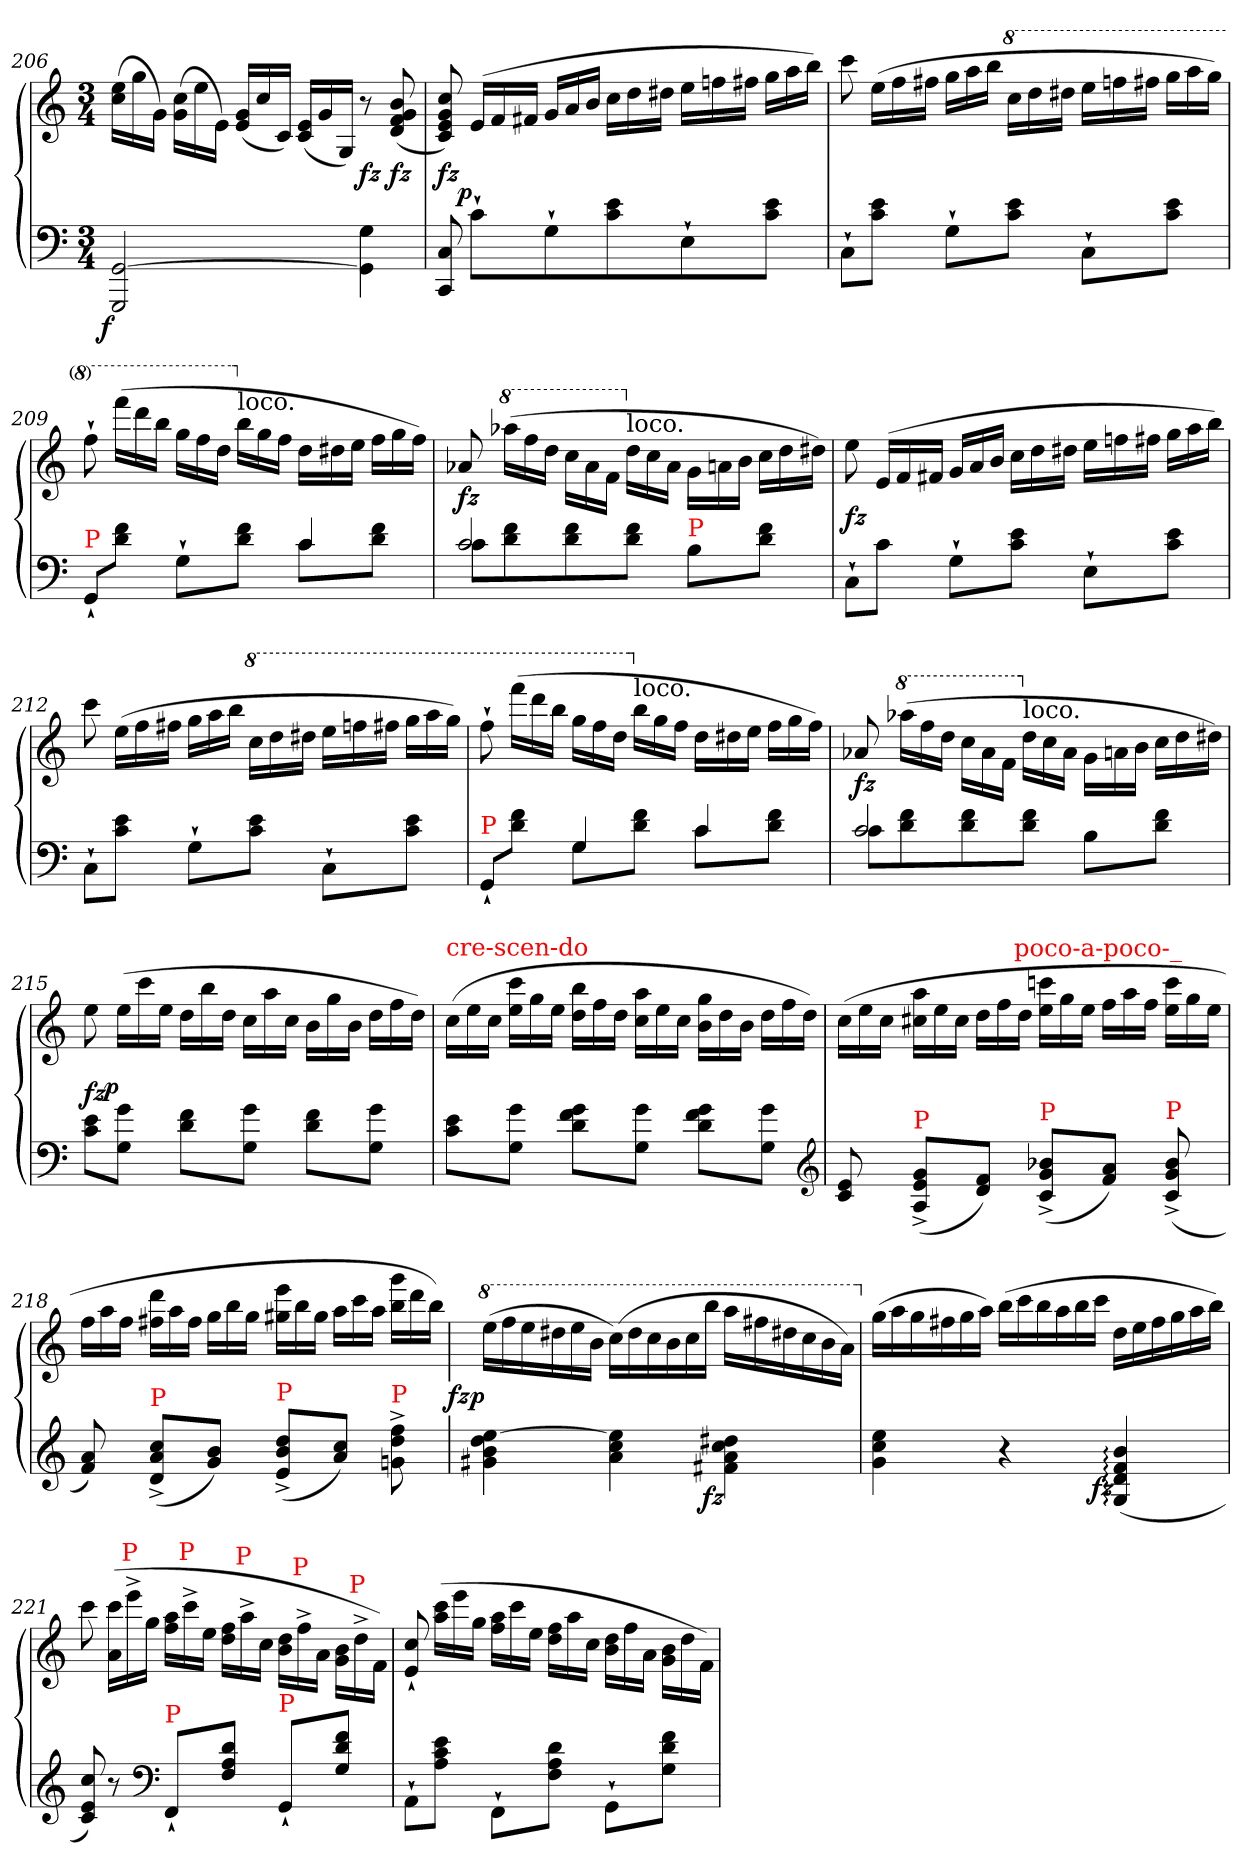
**kern	**kern	**dynam
*part1	*part1	*part1
*staff2	*staff1	*staff1/2
*clefF4	*clefG2	*
*k[]	*k[]	*
*C:	*C:	*
*M3/4	*M3/4	*
*	*Xtuplet	*
=206	=206	=206
!	!	!LO:DY:b=2:rj
[2GG 2GGG	(>24ee 24ccLL	f
.	24gg	.
.	24gJJ)	.
.	(>24cc\ 24g\LL	.
.	24ee	.
.	24eJJ)	.
.	(>24g 24eLL	.
.	24cc	.
.	24cJJ)	.
.	(>24e 24cLL	.
.	24g	.
.	24G/JJ)	.
4G\ 4GG]\	8r	fz
.	(>8b 8g 8f 8d	fz
=207	=207	=207
8C 8CC	8cc 8g 8e 8c)	fz
!	!	!LO:DY:rj
8c`>L	(>24eLL	p
.	24f	.
.	24f#XJJ	.
8G`>	24gLL	.
.	24a	.
.	24bJJ	.
8e 8c	24ccLL	.
.	24dd	.
.	24dd#XJJ	.
8E`>	24eeLL	.
.	24ffn	.
.	24ff#XJJ	.
8e 8cJ	24ggLL	.
.	24aa	.
.	24bbJJ)	.
=208	=208	=208
8C`L	8ccc	.
8e 8cJ	(>24eeLL	.
.	24ff	.
.	24ff#XJJ	.
8G`L	24ggLL	.
.	24aa	.
.	24bbJJ	.
*	*8va	*
8e 8cJ	24cccLL	.
.	24ddd	.
.	24ddd#XJJ	.
8C`L	24eeeLL	.
.	24fffn	.
.	24fff#XJJ	.
8e 8cJ	24gggLL	.
.	24aaa	.
.	24gggJJ)	.
=209	=209	=209
*^	*	*
!LO:TX:a:color=red:t=P	!	!	!
8GG`>/L	4ryy	8fff`>	.
8f\ 8d\J	.	(>24ffffLL	.
.	.	24dddd	.
.	.	24bbbJJ	.
8G`L	4ryy	24gggLL	.
.	.	24fff	.
.	.	24dddJJ	.
*	*	*X8va	*
!	!	!LO:TX:a:t=loco.	!
8f 8dJ	.	24bbLL	.
.	.	24gg	.
.	.	24ffJJ	.
4c	8cL	24ddLL	.
.	.	24dd#X	.
.	.	24eeJJ	.
.	8f 8dJ	24ffLL	.
.	.	24gg	.
.	.	24ffJJ)	.
=210	=210	=210	=210
2c	8cL	8a-X	fz
*	*	*8va	*
.	8f 8d	(>24aaa-XLL	.
.	.	24fff	.
.	.	24dddJJ	.
.	8f 8d	24ccc\LL	.
.	.	24aa-	.
.	.	24ffJJ	.
*	*	*X8va	*
!	!	!LO:TX:a:t=loco.	!
.	8f 8dJ	24ddLL	.
.	.	24cc	.
.	.	24a-JJ	.
!LO:TX:a:color=red:t=P	!	!	!
8B\L	4ryy	24g\LL	.
.	.	24an	.
.	.	24bJJ	.
8f 8dJ	.	24ccLL	.
.	.	24dd	.
.	.	24dd#XJJ)	.
*v	*v	*	*
=211	=211	=211
8C`L	8ee	fz
8cJ	(>24eLL	.
.	24f	.
.	24f#XJJ	.
8G`L	24gLL	.
.	24a	.
.	24bJJ	.
8e 8cJ	24ccLL	.
.	24dd	.
.	24dd#XJJ	.
8E`L	24eeLL	.
.	24ffn	.
.	24ff#XJJ	.
8e 8cJ	24ggLL	.
.	24aa	.
.	24bbJJ)	.
=212	=212	=212
8C`L	8ccc	.
8e 8cJ	(>24eeLL	.
.	24ff	.
.	24ff#XJJ	.
8G`L	24ggLL	.
.	24aa	.
.	24bbJJ	.
*	*8va	*
8e 8cJ	24cccLL	.
.	24ddd	.
.	24ddd#XJJ	.
8C`L	24eeeLL	.
.	24fffn	.
.	24fff#XJJ	.
8e 8cJ	24gggLL	.
.	24aaa	.
.	24gggJJ)	.
=213	=213	=213
*^	*	*
!LO:TX:a:color=red:t=P	!	!	!
8GG`>/L	4ryy	8fff`>	.
8f\ 8d\J	.	(>24ffffLL	.
.	.	24dddd	.
.	.	24bbbJJ	.
4G	8GL	24gggLL	.
.	.	24fff	.
.	.	24dddJJ	.
*	*	*X8va	*
!	!	!LO:TX:a:t=loco.	!
.	8f 8dJ	24bbLL	.
.	.	24gg	.
.	.	24ffJJ	.
4c	8cL	24ddLL	.
.	.	24dd#X	.
.	.	24eeJJ	.
.	8f 8dJ	24ffLL	.
.	.	24gg	.
.	.	24ffJJ)	.
=214	=214	=214	=214
2c	8cL	8a-X	fz
*	*	*8va	*
.	8f 8d	(>24aaa-XLL	.
.	.	24fff	.
.	.	24dddJJ	.
.	8f 8d	24ccc\LL	.
.	.	24aa-	.
.	.	24ffJJ	.
*	*	*X8va	*
!	!	!LO:TX:a:t=loco.	!
.	8f 8dJ	24ddLL	.
.	.	24cc	.
.	.	24a-JJ	.
8B\L	4ryy	24g\LL	.
.	.	24an	.
.	.	24bJJ	.
8f 8dJ	.	24ccLL	.
.	.	24dd	.
.	.	24dd#XJJ)	.
*v	*v	*	*
=215	=215	=215
8e 8cL	8ee	fz
!	!	!LO:DY:rj
8g 8GJ	(>24eeLL	p
.	24ccc	.
.	24eeJJ	.
8f 8dL	24ddLL	.
.	24bb	.
.	24ddJJ	.
8g 8GJ	24ccLL	.
.	24aa	.
.	24ccJJ	.
8f 8dL	24bLL	.
.	24gg	.
.	24bJJ	.
8g 8GJ	24ddLL	.
.	24ff	.
.	24ddJJ)	.
=216	=216	=216
!	!LO:TX:a:color=red:t=cre-scen-do	!
8e 8cL	(>24ccLL	.
.	24ee	.
.	24ccJJ	.
8g 8GJ	24ccc 24eeLL	.
.	24gg	.
.	24eeJJ	.
8g 8f 8dL	24bb 24ddLL	.
.	24ff	.
.	24ddJJ	.
8g 8GJ	24aa 24ccLL	.
.	24ee	.
.	24ccJJ	.
8g 8f 8dL	24gg 24bLL	.
.	24dd	.
.	24bJJ	.
8g 8GJ	24ddLL	.
.	24ff	.
.	24ddJJ)	.
*clefG2	*	*
=217	=217	=217
8e 8c	(>24ccLL	.
.	24ee	.
.	24ccJJ	.
!LO:TX:a:color=red:t=P	!	!
(<8g^< 8e^< 8A^<L	24aa 24cc#XLL	.
.	24ee	.
.	24cc#JJ	.
8f 8dJ)	24ddLL	.
.	24ff	.
!	!LO:TX:a:color=red:t=poco-a-poco-_	!
.	24ddJJ	.
!LO:TX:a:color=red:t=P	!	!
(<8b-X^< 8g^< 8c^<L	24cccn 24eeLL	.
.	24gg	.
.	24eeJJ	.
8a 8fJ)	24ffLL	.
.	24aa	.
.	24ffJJ	.
!LO:TX:a:color=red:t=P	!	!
(<8b-^< 8g^< 8c^<	24ccc 24eeLL	.
.	24gg	.
.	24eeJJ	.
=218	=218	=218
8a 8f)	24ffLL	.
.	24aa	.
.	24ffJJ	.
!LO:TX:a:color=red:t=P	!	!
(<8cc^< 8a^< 8d^<L	24ddd 24ff#XLL	.
.	24aa	.
.	24ff#JJ	.
8b 8gJ)	24ggLL	.
.	24bb	.
.	24ggJJ	.
!LO:TX:a:color=red:t=P	!	!
(<8dd^< 8b^< 8e^<L	24eee 24gg#XLL	.
.	24bb	.
.	24gg#JJ	.
8cc 8aJ)	24aaLL	.
.	24ccc	.
.	24aaJJ	.
!LO:TX:a:color=red:t=P	!	!
8ff^< 8dd^< 8gn^<	24ggg 24bbLL	.
.	24ddd	.
.	24bbJJ)	.
=219	=219	=219
*	*8va	*
!	!	!LO:DY:rj
[4ee 4dd 4b 4g#X	(>24eeeLL	fz p
.	24fff	.
.	24eee	.
.	24ddd#X	.
.	24eee	.
.	24bbJJ	.
4ee] 4cc 4a	(>24cccLL)	.
.	24ddd#	.
.	24ccc	.
.	24bb	.
.	24ccc	.
.	24bbbJJ	.
!	!	!LO:DY:n=2:b=2:rj
4dd#X\ 4cc\ 4a\ 4f#X\	24aaaLL	fz
.	24fff#X	.
.	24ddd#X	.
.	24ccc	.
.	24bb	.
.	24aaJJ)	.
=220	=220	=220
*	*X8va	*
4ee 4cc 4g	(>24ggLL	.
.	24aa	.
.	24gg	.
.	24ff#X	.
.	24gg	.
.	24aaJJ)	.
4r	(>24bbLL	.
.	24ccc	.
.	24bb	.
.	24aa	.
.	24bb	.
.	24cccJJ	.
!	!	!LO:DY:b=2:rj
(<4b: 4f: 4d: 4G:	24ddLL	fz
.	24ee	.
.	24ff#	.
.	24gg	.
.	24aa	.
.	24bbJJ)	.
=221	=221	=221
8cc 8e 8c)	8ccc	.
8r	(>24ccc 24aLL	.
!	!LO:TX:a:color=red:t=P	!
.	24eee^<	.
.	24ggJJ	.
*clefF4	*	*
!LO:TX:a:color=red:t=P	!	!
8FF`</L	24aa 24ffLL	.
!	!LO:TX:a:color=red:t=P	!
.	24ccc^<	.
.	24eeJJ	.
8d\ 8A\ 8F\J	24ff 24ddLL	.
!	!LO:TX:a:color=red:t=P	!
.	24aa^<	.
.	24ccJJ	.
!LO:TX:a:color=red:t=P	!	!
8GG`</L	24dd 24bLL	.
!	!LO:TX:a:color=red:t=P	!
.	24ff^<	.
.	24aJJ	.
8f\ 8d\ 8G\J	24b 24gLL	.
!	!LO:TX:a:color=red:t=P	!
.	24dd^<	.
.	24f\JJ)	.
=222	=222	=222
8AA`L	8cc` 8e`	.
8e 8c 8AJ	(>24ccc 24aaLL	.
.	24eee	.
.	24ggJJ	.
8FF`\L	24aa 24ffLL	.
.	24ccc	.
.	24eeJJ	.
8d 8A 8FJ	24ff 24ddLL	.
.	24aa	.
.	24ccJJ	.
8GG`>L	24dd 24bLL	.
.	24ff	.
.	24aJJ	.
8f 8d 8GJ	24b\ 24g\LL	.
.	24dd	.
.	24fJJ)	.
=	=	=
*-	*-	*-
